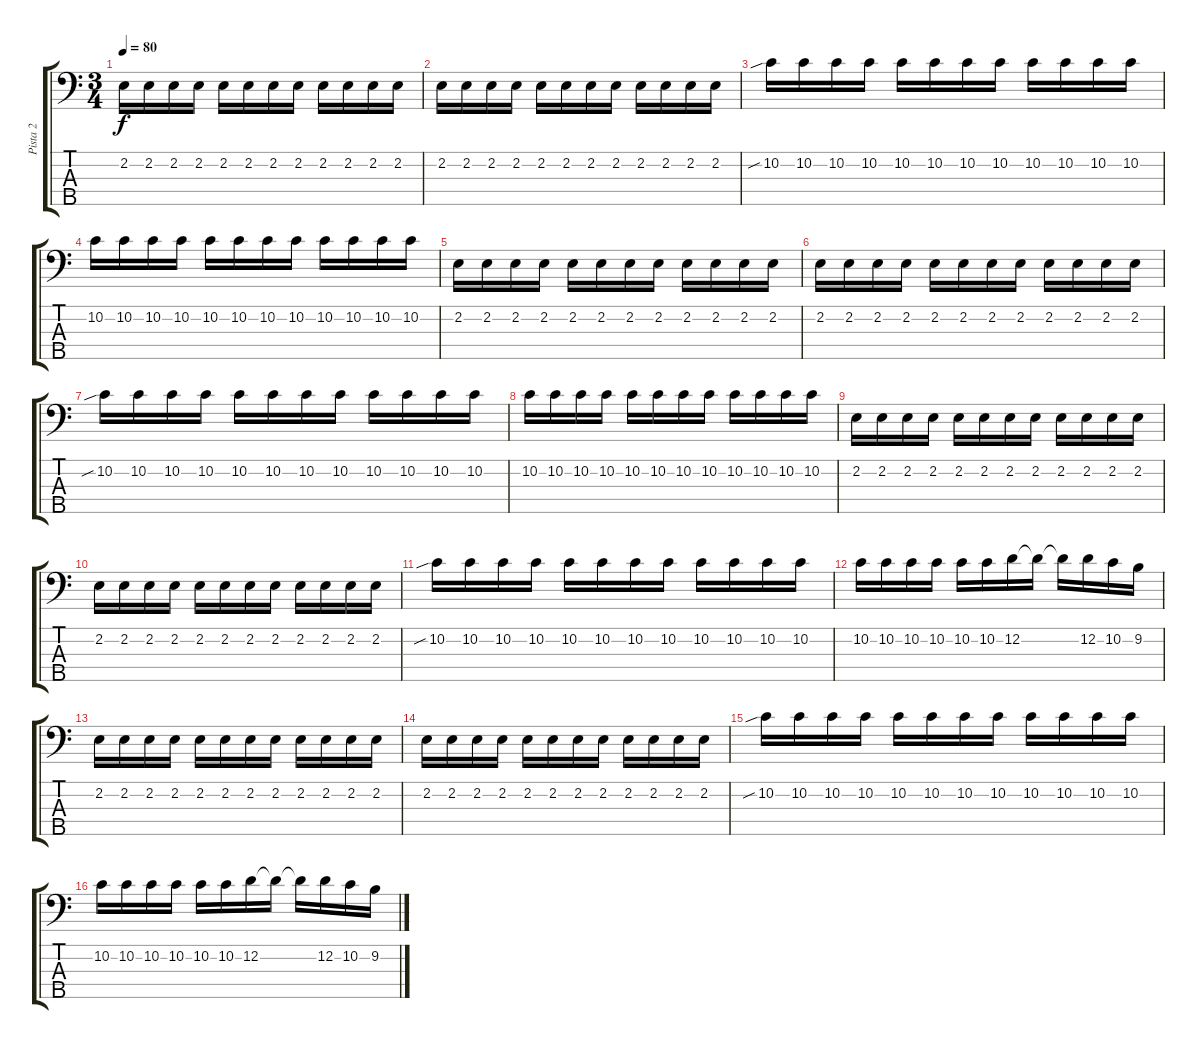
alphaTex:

\track ("Pista 2" "Pista 2") {instrument electricbassfinger}
\staff {score tabs}
\tuning (G2 D2 A1 E1 B0) {hide}
\ts (3 4)
\tempo 80
\clef f4
\ks c
2.2.16{dy f instrument electricbassfinger} 2.2.16 2.2.16 2.2.16 2.2.16 2.2.16 2.2.16 2.2.16 2.2.16 2.2.16 2.2.16 2.2.16 |
2.2.16 2.2.16 2.2.16 2.2.16 2.2.16 2.2.16 2.2.16 2.2.16 2.2.16 2.2.16 2.2.16 2.2.16 |
10.2{sib}.16 10.2.16 10.2.16 10.2.16 10.2.16 10.2.16 10.2.16 10.2.16 10.2.16 10.2.16 10.2.16 10.2.16 |
10.2.16 10.2.16 10.2.16 10.2.16 10.2.16 10.2.16 10.2.16 10.2.16 10.2.16 10.2.16 10.2.16 10.2.16 |
2.2.16 2.2.16 2.2.16 2.2.16 2.2.16 2.2.16 2.2.16 2.2.16 2.2.16 2.2.16 2.2.16 2.2.16 |
2.2.16 2.2.16 2.2.16 2.2.16 2.2.16 2.2.16 2.2.16 2.2.16 2.2.16 2.2.16 2.2.16 2.2.16 |
10.2{sib}.16 10.2.16 10.2.16 10.2.16 10.2.16 10.2.16 10.2.16 10.2.16 10.2.16 10.2.16 10.2.16 10.2.16 |
10.2.16 10.2.16 10.2.16 10.2.16 10.2.16 10.2.16 10.2.16 10.2.16 10.2.16 10.2.16 10.2.16 10.2.16 |
2.2.16 2.2.16 2.2.16 2.2.16 2.2.16 2.2.16 2.2.16 2.2.16 2.2.16 2.2.16 2.2.16 2.2.16 |
2.2.16 2.2.16 2.2.16 2.2.16 2.2.16 2.2.16 2.2.16 2.2.16 2.2.16 2.2.16 2.2.16 2.2.16 |
10.2{sib}.16 10.2.16 10.2.16 10.2.16 10.2.16 10.2.16 10.2.16 10.2.16 10.2.16 10.2.16 10.2.16 10.2.16 |
10.2.16 10.2.16 10.2.16 10.2.16 10.2.16 10.2.16 12.2.16 12.2{t}.16 12.2{t}.16 12.2.16 10.2.16 9.2.16 |
2.2.16 2.2.16 2.2.16 2.2.16 2.2.16 2.2.16 2.2.16 2.2.16 2.2.16 2.2.16 2.2.16 2.2.16 |
2.2.16 2.2.16 2.2.16 2.2.16 2.2.16 2.2.16 2.2.16 2.2.16 2.2.16 2.2.16 2.2.16 2.2.16 |
10.2{sib}.16 10.2.16 10.2.16 10.2.16 10.2.16 10.2.16 10.2.16 10.2.16 10.2.16 10.2.16 10.2.16 10.2.16 |
10.2.16 10.2.16 10.2.16 10.2.16 10.2.16 10.2.16 12.2.16 12.2{t}.16 12.2{t}.16 12.2.16 10.2.16 9.2.16
